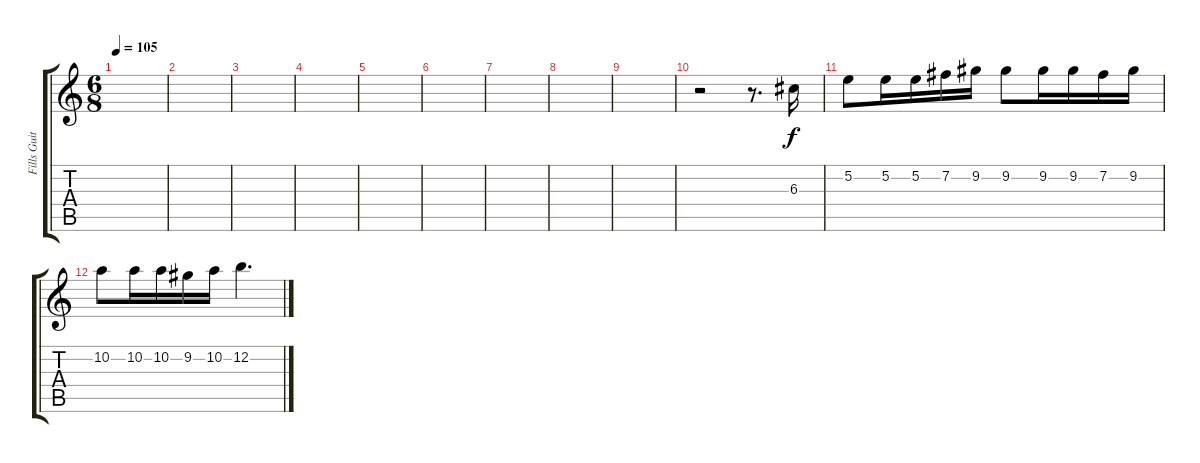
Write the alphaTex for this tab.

\track ("Fills Guitar" "Fills Guit") {instrument distortionguitar}
\staff {score tabs}
\tuning (E4 B3 G3 D3 A2 E2) {hide}
\ts (6 8)
\tempo 105
\clef g2
\ks c
|
|
|
|
|
|
|
|
|
r.2 r.8{d} 6.3.16 |
5.2.8 5.2.16 5.2.16 7.2.16 9.2.16 9.2.8 9.2.16 9.2.16 7.2.16 9.2.16 |
10.2.8 10.2.16 10.2.16 9.2.16 10.2.16 12.2.4{d}
